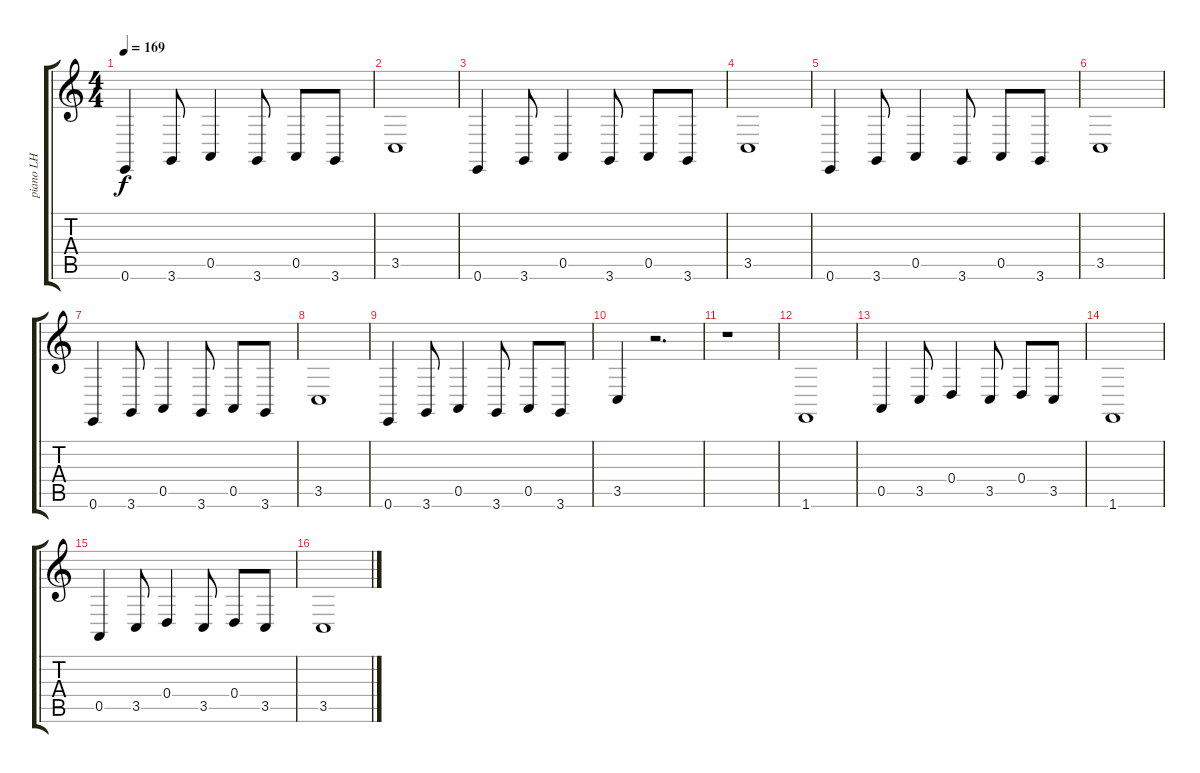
\track ("piano LH" "piano LH") {instrument brightacousticpiano}
\staff {score tabs}
\tuning (E4 B3 G3 D3 A2 E2) {hide}
\ts (4 4)
\tempo 169
\clef g2
\ks c
0.6.4{dy f} 3.6.8 0.5.4 3.6.8 0.5.8 3.6.8 |
3.5.1 |
0.6.4 3.6.8 0.5.4 3.6.8 0.5.8 3.6.8 |
3.5.1 |
0.6.4 3.6.8 0.5.4 3.6.8 0.5.8 3.6.8 |
3.5.1 |
0.6.4 3.6.8 0.5.4 3.6.8 0.5.8 3.6.8 |
3.5.1 |
0.6.4 3.6.8 0.5.4 3.6.8 0.5.8 3.6.8 |
3.5.4 r.2{d} |
r.1 |
1.6.1 |
0.5.4 3.5.8 0.4.4 3.5.8 0.4.8 3.5.8 |
1.6.1 |
0.5.4 3.5.8 0.4.4 3.5.8 0.4.8 3.5.8 |
3.5.1
